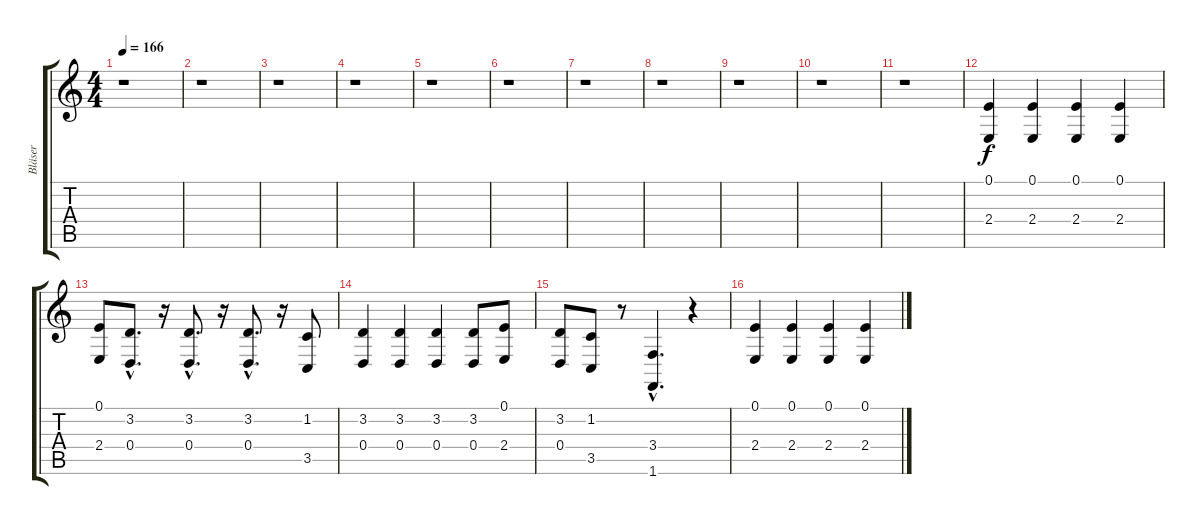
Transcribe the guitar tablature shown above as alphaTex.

\track ("Bläser" "Bläser") {instrument brasssection}
\staff {score tabs}
\tuning (E4 B3 G3 D3 A2 E2) {hide}
\ts (4 4)
\tempo 166
\clef g2
\ks c
r.1{dy f} |
r.1 |
r.1 |
r.1 |
r.1 |
r.1 |
r.1 |
r.1 |
r.1 |
r.1 |
r.1 |
(0.1 2.4).4 (0.1 2.4).4 (0.1 2.4).4 (0.1 2.4).4 |
(0.1 2.4).8 (3.2{hac} 0.4{hac}).8{d} r.16 (3.2{hac} 0.4{hac}).8{d} r.16 (3.2{hac} 0.4{hac}).8{d} r.16 (1.2 3.5).8 |
(3.2 0.4).4 (3.2 0.4).4 (3.2 0.4).4 (3.2 0.4).8 (0.1 2.4).8 |
(3.2 0.4).8 (1.2 3.5).8 r.8 (3.4{hac} 1.6{hac}).4{d} r.4 |
(0.1 2.4).4 (0.1 2.4).4 (0.1 2.4).4 (0.1 2.4).4
